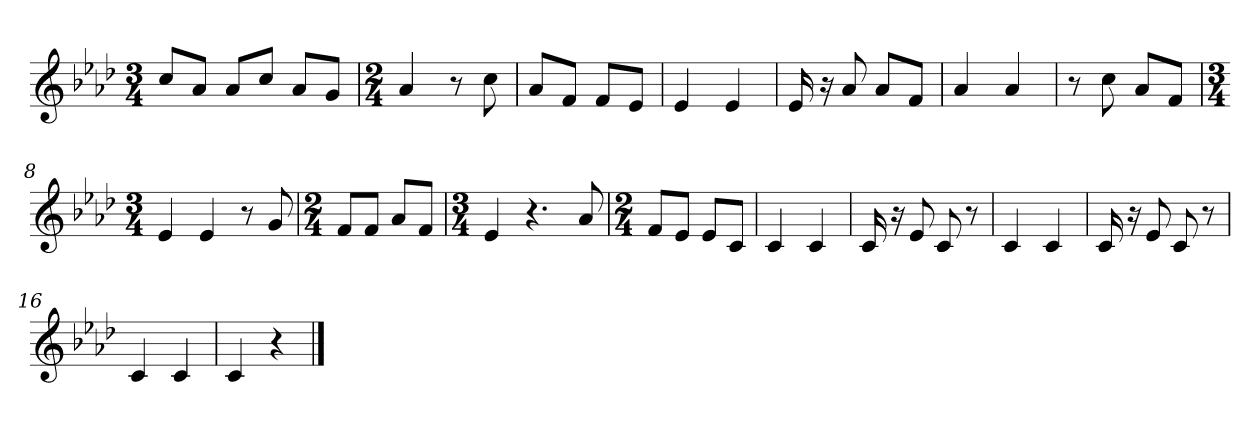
**kern
*part1
*staff1
*clefG2
*k[b-e-a-d-]
*M3/4
=1
8cc/L
8a-/J
8a-/L
8cc/J
8a-/L
8g/J
=2
*M2/4
4a-/
8r
8cc\
=3
8a-/L
8f/J
8f/L
8e-/J
=4
4e-/
4e-/
=5
16e-/
16r
8a-/
8a-/L
8f/J
=6
4a-/
4a-/
=7
8r
8cc\
8a-/L
8f/J
=8
*M3/4
4e-/
4e-/
8r
8g/
=9
*M2/4
8f/L
8f/J
8a-/L
8f/J
=10
*M3/4
4e-/
4.r
8a-/
=11
*M2/4
8f/L
8e-/J
8e-/L
8c/J
=12
4c/
4c/
=13
16c/
16r
8e-/
8c/
8r
=14
4c/
4c/
=15
16c/
16r
8e-/
8c/
8r
=16
4c/
4c/
=17
4c/
4r
==
*-
